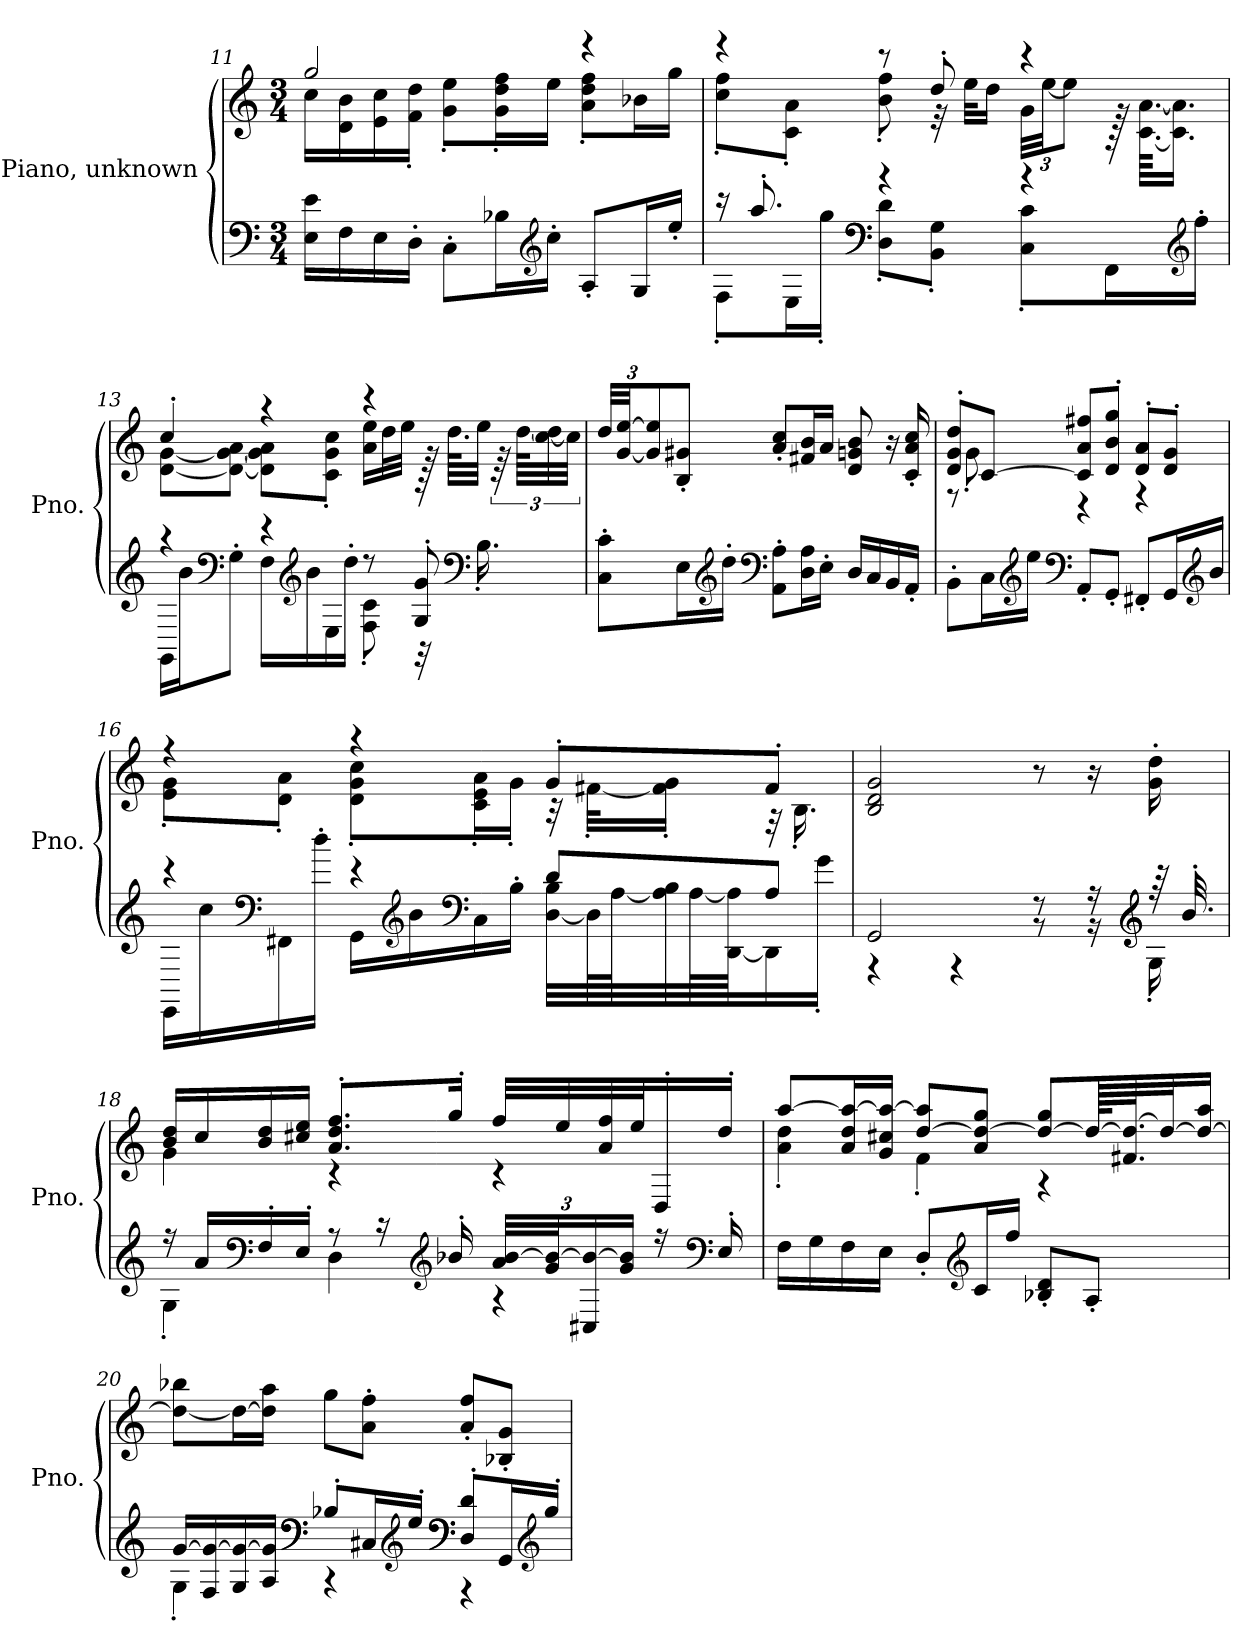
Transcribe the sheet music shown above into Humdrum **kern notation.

**kern	**kern
*part1	*part1
*staff2	*staff1
*I"Piano, unknown	*
*I'Pno.	*
*clefF4	*clefG2
*k[]	*k[]
*M3/4	*M3/4
=11	=11
*	*^
16E\ 16e\LL	2gg/	16cc\LL
16F\	.	16d\ 16b\
16E\	.	16e\ 16cc\
16D'\JJ	.	16f\' 16dd\'JJ
8C'\L	.	8g\' 8ee\'L
16B-X\L	.	16g\' 16dd\' 16ff\'L
*clefG2	*	*
16cc'\JJ	.	16ee\JJ
8A'/L	4r	8a\' 8dd\' 8ff\'L
16G/L	.	16b-X\L
16ee'/JJ	.	16gg\JJ
!!LO:LB:g=z	!!
=12	=12	=12
*^	*	*
16r	8F'\L	4r	8cc\' 8ff\'L
8.aa'/	.	.	.
.	16E\L	.	8c\' 8a\'J
.	16gg'\JJ	.	.
*clefF4	*	*	*
4r	8D\' 8d\'L	8r	8b\' 8ff\'
.	8BB\' 8G\'J	8dd'/	32r
.	.	.	32ee\KLL
.	.	.	16dd\JJ
*	*	*	*Xbrackettup
4r	8C\' 8c\'L	4r	48g\LLL
.	.	.	[48ee\JJ
.	.	.	12ee\J]
.	16FF\L	.	128r
.	.	.	[64.c\ [64.a\KKLL
.	.	.	16.c\] 16.a\]JJ
*clefG2	*	*	*
.	16ff'\JJ	.	.
=13	=13	=13	=13
4r	16GG\LL	4cc'/	[8d\ [8g\L
.	16b\J	.	.
*clefF4	*	*	*
.	8G'\J	.	8d\_ 8g\_ 8a\J
4r	16F\LL	4r	8d\] 8g\] 8a\L
*clefG2	*	*	*
.	16b\	.	.
.	16E\	.	8c\' 8g\' 8cc\'J
.	16dd'\JJ	.	.
8r	8F\' 8c\'	4r	16a\ 16ee\LL
.	.	.	32dd\L
.	.	.	32ee\JJJ
8G/' 8g/'	32r	.	128r
.	.	.	64.dd\KLLL
*clefF4	*	*	*
.	16.B'\	.	32ee\JJJ
*	*	*	*brackettup
.	.	.	96r
.	.	.	[96dd\KLLL
.	.	.	[48cc\ 48dd\]
.	.	.	48cc\JJJ]
*v	*v	*	*
*	*v	*v
!!LO:PB:g=z
=14	=14
*	*Xbrackettup
8C\' 8c\'L	48dd/LLL
.	[48g/ [48ee/JJ
.	12g/] 12ee/]
16E\L	8B/' 8g#X/'J
*clefG2	*
16dd'\JJ	.
*clefF4	*
8AA\' 8A\'L	8a/' 8cc/'L
16D\ 16A\L	16f#X/ 16b/L
16E'\JJ	16a/JJ
16D/LL	8d/ 8gn/ 8b/
16C/	.
16BB/	16r
16AA'/JJ	16c/' 16a/' 16cc/'
=15	=15
*	*^
8BB'\L	8d/' 8g/' 8dd/'L	8r
16C\L	[8c/J	8g'\
*clefG2	*	*
16ee\JJ	.	.
*clefF4	*	*
8AA'/L	8c/] 8a/ 8ff#X/L	4r
8GG'/J	8d/' 8b/' 8gg/'J	.
8FF#X'/L	8d/' 8a/'L	4r
16GG/L	8d/' 8g/'J	.
*clefG2	*	*
16b/JJ	.	.
!!LO:LB:g=z	!!
=16	=16	=16
*^	*	*
4r	16EE\LL	4r	8e\' 8g\'L
.	16cc\	.	.
*clefF4	*	*	*
.	16FF#X\	.	8d\' 8a\'J
.	16dd'\JJ	.	.
4r	16GG\LL	4r	8d\' 8g\' 8cc\'L
*clefG2	*	*	*
.	16b\	.	.
*clefF4	*	*	*
.	16C\	.	16c\' 16e\' 16a\'L
.	16B'\JJ	.	16g'\JJ
8d/L	[32D\ 32B\LLL	8g'/L	32r
.	64D\L]	.	[32f#X'\KLL
.	[64A\J	.	.
.	32A\] 32B\	.	16f#\]' 16g\'JJ
.	[64A\L	.	.
.	[64DD\ 64A\]JJ	.	.
8A/J	16DD\]	8f#'/J	32r
.	.	.	16.B'\
.	16g'\JJ	.	.
*	*	*v	*v
=17	=17	=17
2GG/	4r	2B/ 2d/ 2g/
.	4r	.
8r	8r	8r
16r	16r	16r
*clefG2	*	*
64r	16G'\	16g\' 16dd\'
32.b'/	.	.
!!LO:LB:g=z
=18	=18	=18
*	*	*^
16r	4G'\	16b/ 16dd/LL	4g\
16a/LL	.	16cc/	.
*clefF4	*	*	*
16F'/	.	16b/ 16dd/	.
16E'/JJ	.	16cc#X/ 16ee/JJ	.
8r	4D\	8.a/' 8.dd/' 8.ff/'L	4r
16r	.	.	.
*clefG2	*	*	*
16b-X'/	.	16gg'/Jk	.
*Xbrackettup	*	*	*
48a/ [48b-/LLL	4r	32ff/LLL	4r
48g/ 48b-/_J	.	.	.
.	.	32ee/	.
24C#X/ 24b-/_	.	.	.
.	.	32a/ 32ff/	.
24g/ 24b-/]JJ	.	.	.
.	.	32ee/J	.
16r	.	16D'/	.
*clefF4	*	*	*
16E'/	.	16dd'/JJ	.
*v	*v	*	*
=19	=19	=19
16F\LL	[8aa/L	4a\' 4dd\'
16G\	.	.
16F\	16a/ 16dd/ 16aa/_L	.
16E\JJ	16g/ 16cc#X/ 16aa/_JJ	.
8D'/L	[8dd/ 8aa/]L	4f'\
*clefG2	*	*
16c/L	8a/ 8dd/_ 8gg/J	.
16ff/JJ	.	.
8B-X/' 8d/'L	8dd/_ 8gg/L	4r
8A'/J	128dd/KLLL_	.
.	64.f#X/ 64.dd/_J	.
.	32dd/J_	.
.	16dd/_ 16aa/JJ	.
*	*v	*v
!!LO:LB:g=z
=20	=20
*^	*
[16g/LL	4G'\	8dd\_ 8bb-X\L
16F/ 16g/_	.	.
16G/ 16g/_	.	16dd\L_
16A/ 16g/]JJ	.	16dd\] 16aa\JJ
*clefF4	*	*
8B-X'/L	4r	8gg\L
16C#X/L	.	8a\' 8ff\'J
*clefG2	*	*
16ee'/JJ	.	.
*clefF4	*	*
8D/' 8d/'L	4r	8a/' 8ff/'L
16GG/L	.	8B-X/' 8g/'J
*clefG2	*	*
16gg'/JJ	.	.
*v	*v	*
=	=
*-	*-
